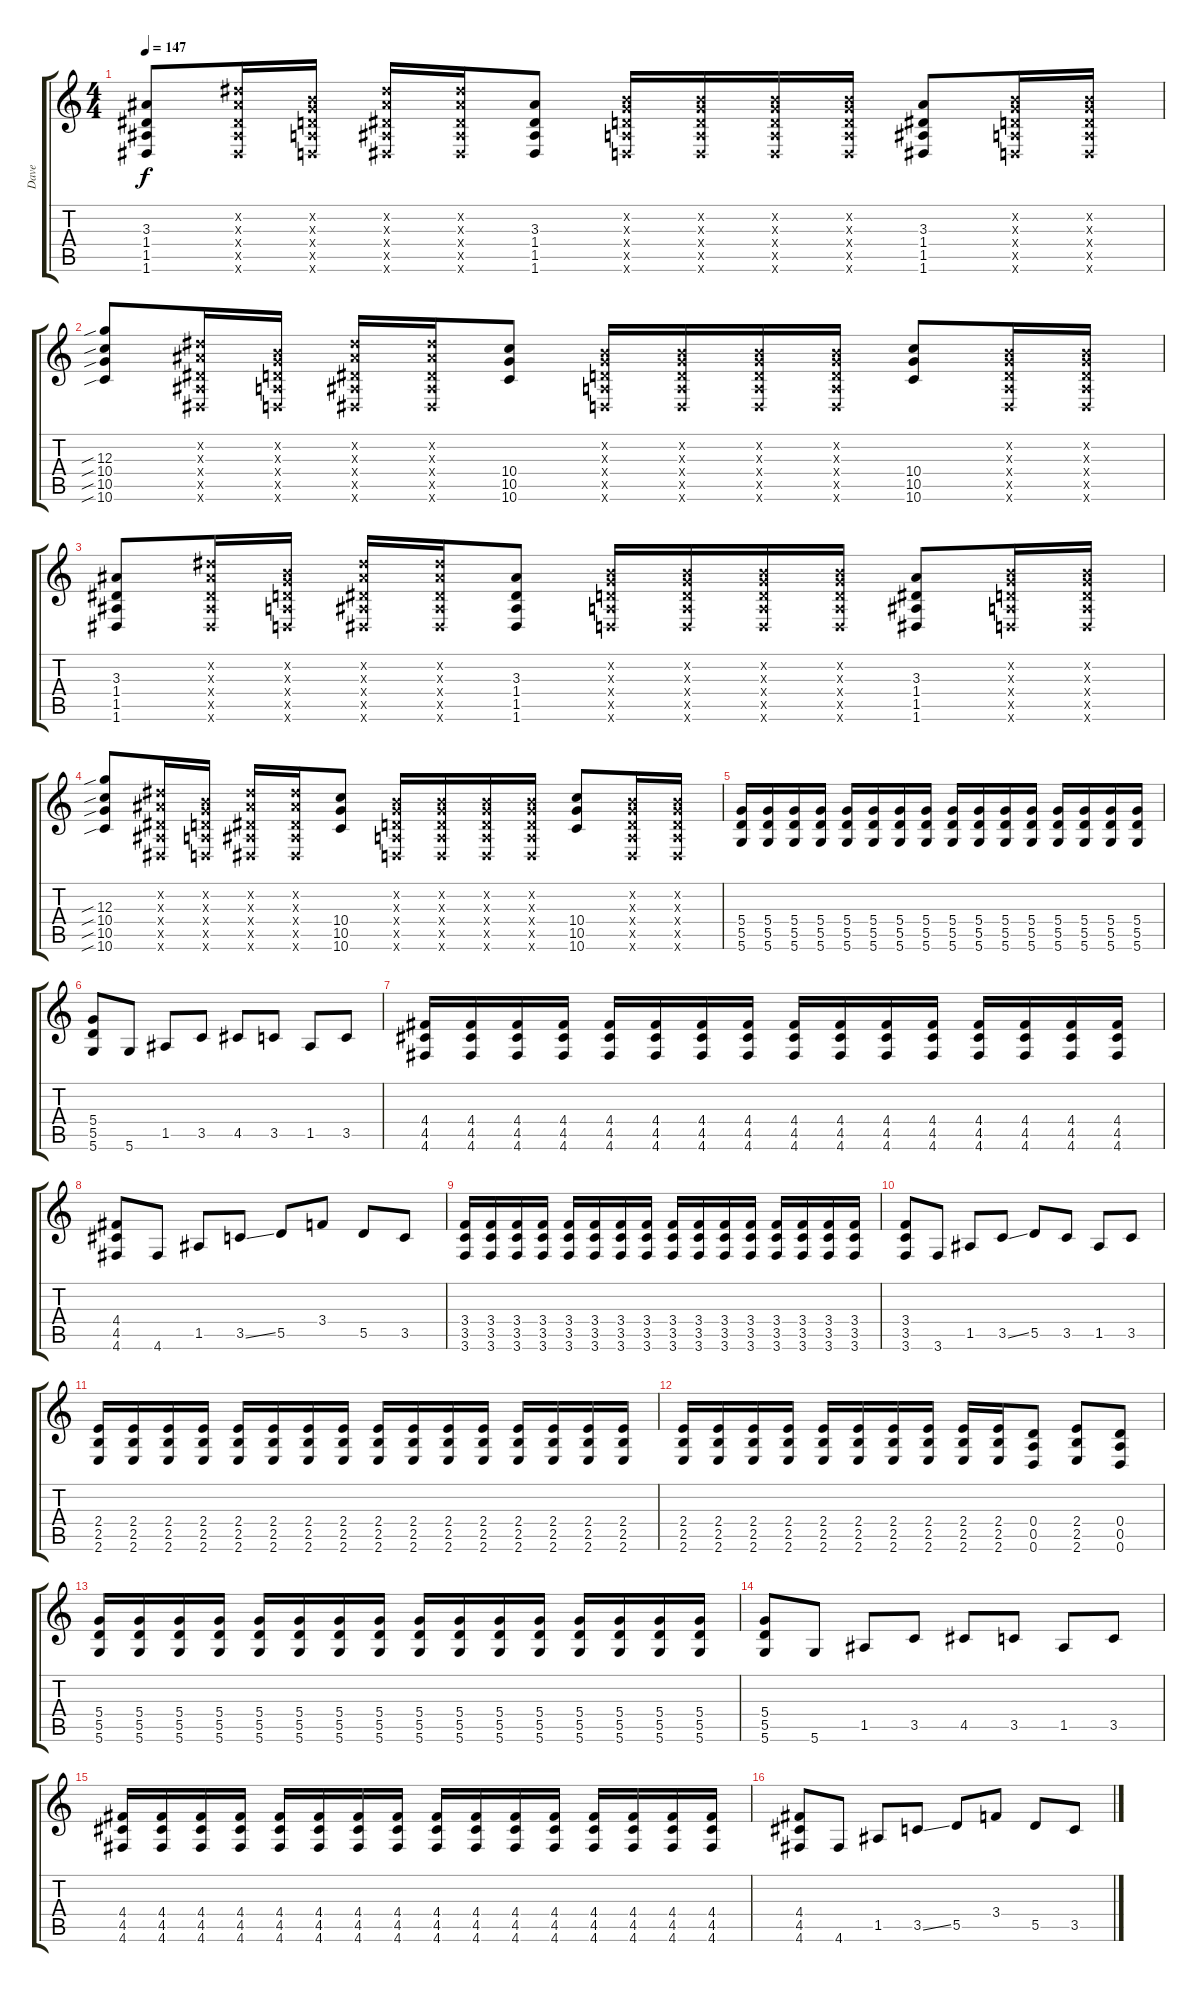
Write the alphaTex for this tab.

\track ("Dave" "Dave") {instrument distortionguitar}
\staff {score tabs}
\tuning (E4 B3 G3 D3 A2 D2) {hide}
\ts (4 4)
\tempo 147
\clef g2
\ks c
(3.3 1.4 1.5 1.6).8{dy f} (4.2{x} 3.3{x} 1.4{x} 1.5{x} 1.6{x}).16 (0.2{x} 0.3{x} 0.4{x} 0.5{x} 0.6{x}).16 (4.2{x} 3.3{x} 1.4{x} 1.5{x} 1.6{x}).16 (4.2{x} 3.3{x} 1.4{x} 1.5{x} 1.6{x}).16 (3.3 1.4 1.5 1.6).8 (0.2{x} 0.3{x} 0.4{x} 0.5{x} 0.6{x}).16 (0.2{x} 0.3{x} 0.4{x} 0.5{x} 0.6{x}).16 (0.2{x} 0.3{x} 0.4{x} 0.5{x} 0.6{x}).16 (0.2{x} 0.3{x} 0.4{x} 0.5{x} 0.6{x}).16 (3.3 1.4 1.5 1.6).8 (0.2{x} 0.3{x} 0.4{x} 0.5{x} 0.6{x}).16 (0.2{x} 0.3{x} 0.4{x} 0.5{x} 0.6{x}).16 |
(12.3{sib} 10.4{sib} 10.5{sib} 10.6{sib}).8 (4.2{x} 3.3{x} 1.4{x} 1.5{x} 1.6{x}).16 (0.2{x} 0.3{x} 0.4{x} 0.5{x} 0.6{x}).16 (4.2{x} 3.3{x} 1.4{x} 1.5{x} 1.6{x}).16 (4.2{x} 3.3{x} 1.4{x} 1.5{x} 1.6{x}).16 (10.4 10.5 10.6).8 (0.2{x} 0.3{x} 0.4{x} 0.5{x} 0.6{x}).16 (0.2{x} 0.3{x} 0.4{x} 0.5{x} 0.6{x}).16 (0.2{x} 0.3{x} 0.4{x} 0.5{x} 0.6{x}).16 (0.2{x} 0.3{x} 0.4{x} 0.5{x} 0.6{x}).16 (10.4 10.5 10.6).8 (0.2{x} 0.3{x} 0.4{x} 0.5{x} 0.6{x}).16 (0.2{x} 0.3{x} 0.4{x} 0.5{x} 0.6{x}).16 |
(3.3 1.4 1.5 1.6).8 (4.2{x} 3.3{x} 1.4{x} 1.5{x} 1.6{x}).16 (0.2{x} 0.3{x} 0.4{x} 0.5{x} 0.6{x}).16 (4.2{x} 3.3{x} 1.4{x} 1.5{x} 1.6{x}).16 (4.2{x} 3.3{x} 1.4{x} 1.5{x} 1.6{x}).16 (3.3 1.4 1.5 1.6).8 (0.2{x} 0.3{x} 0.4{x} 0.5{x} 0.6{x}).16 (0.2{x} 0.3{x} 0.4{x} 0.5{x} 0.6{x}).16 (0.2{x} 0.3{x} 0.4{x} 0.5{x} 0.6{x}).16 (0.2{x} 0.3{x} 0.4{x} 0.5{x} 0.6{x}).16 (3.3 1.4 1.5 1.6).8 (0.2{x} 0.3{x} 0.4{x} 0.5{x} 0.6{x}).16 (0.2{x} 0.3{x} 0.4{x} 0.5{x} 0.6{x}).16 |
(12.3{sib} 10.4{sib} 10.5{sib} 10.6{sib}).8 (4.2{x} 3.3{x} 1.4{x} 1.5{x} 1.6{x}).16 (0.2{x} 0.3{x} 0.4{x} 0.5{x} 0.6{x}).16 (4.2{x} 3.3{x} 1.4{x} 1.5{x} 1.6{x}).16 (4.2{x} 3.3{x} 1.4{x} 1.5{x} 1.6{x}).16 (10.4 10.5 10.6).8 (0.2{x} 0.3{x} 0.4{x} 0.5{x} 0.6{x}).16 (0.2{x} 0.3{x} 0.4{x} 0.5{x} 0.6{x}).16 (0.2{x} 0.3{x} 0.4{x} 0.5{x} 0.6{x}).16 (0.2{x} 0.3{x} 0.4{x} 0.5{x} 0.6{x}).16 (10.4 10.5 10.6).8 (0.2{x} 0.3{x} 0.4{x} 0.5{x} 0.6{x}).16 (0.2{x} 0.3{x} 0.4{x} 0.5{x} 0.6{x}).16 |
(5.4 5.5 5.6).16 (5.4 5.5 5.6).16 (5.4 5.5 5.6).16 (5.4 5.5 5.6).16 (5.4 5.5 5.6).16 (5.4 5.5 5.6).16 (5.4 5.5 5.6).16 (5.4 5.5 5.6).16 (5.4 5.5 5.6).16 (5.4 5.5 5.6).16 (5.4 5.5 5.6).16 (5.4 5.5 5.6).16 (5.4 5.5 5.6).16 (5.4 5.5 5.6).16 (5.4 5.5 5.6).16 (5.4 5.5 5.6).16 |
(5.4 5.5 5.6).8 5.6.8 1.5.8 3.5.8 4.5.8 3.5.8 1.5.8 3.5.8 |
(4.4 4.5 4.6).16 (4.4 4.5 4.6).16 (4.4 4.5 4.6).16 (4.4 4.5 4.6).16 (4.4 4.5 4.6).16 (4.4 4.5 4.6).16 (4.4 4.5 4.6).16 (4.4 4.5 4.6).16 (4.4 4.5 4.6).16 (4.4 4.5 4.6).16 (4.4 4.5 4.6).16 (4.4 4.5 4.6).16 (4.4 4.5 4.6).16 (4.4 4.5 4.6).16 (4.4 4.5 4.6).16 (4.4 4.5 4.6).16 |
(4.4 4.5 4.6).8 4.6.8 1.5.8 3.5{ss}.8 5.5.8 3.4.8 5.5.8 3.5.8 |
(3.4 3.5 3.6).16 (3.4 3.5 3.6).16 (3.4 3.5 3.6).16 (3.4 3.5 3.6).16 (3.4 3.5 3.6).16 (3.4 3.5 3.6).16 (3.4 3.5 3.6).16 (3.4 3.5 3.6).16 (3.4 3.5 3.6).16 (3.4 3.5 3.6).16 (3.4 3.5 3.6).16 (3.4 3.5 3.6).16 (3.4 3.5 3.6).16 (3.4 3.5 3.6).16 (3.4 3.5 3.6).16 (3.4 3.5 3.6).16 |
(3.4 3.5 3.6).8 3.6.8 1.5.8 3.5{ss}.8 5.5.8 3.5.8 1.5.8 3.5.8 |
(2.4 2.5 2.6).16 (2.4 2.5 2.6).16 (2.4 2.5 2.6).16 (2.4 2.5 2.6).16 (2.4 2.5 2.6).16 (2.4 2.5 2.6).16 (2.4 2.5 2.6).16 (2.4 2.5 2.6).16 (2.4 2.5 2.6).16 (2.4 2.5 2.6).16 (2.4 2.5 2.6).16 (2.4 2.5 2.6).16 (2.4 2.5 2.6).16 (2.4 2.5 2.6).16 (2.4 2.5 2.6).16 (2.4 2.5 2.6).16 |
(2.4 2.5 2.6).16 (2.4 2.5 2.6).16 (2.4 2.5 2.6).16 (2.4 2.5 2.6).16 (2.4 2.5 2.6).16 (2.4 2.5 2.6).16 (2.4 2.5 2.6).16 (2.4 2.5 2.6).16 (2.4 2.5 2.6).16 (2.4 2.5 2.6).16 (0.4 0.5 0.6).8 (2.4 2.5 2.6).8 (0.4 0.5 0.6).8 |
(5.4 5.5 5.6).16 (5.4 5.5 5.6).16 (5.4 5.5 5.6).16 (5.4 5.5 5.6).16 (5.4 5.5 5.6).16 (5.4 5.5 5.6).16 (5.4 5.5 5.6).16 (5.4 5.5 5.6).16 (5.4 5.5 5.6).16 (5.4 5.5 5.6).16 (5.4 5.5 5.6).16 (5.4 5.5 5.6).16 (5.4 5.5 5.6).16 (5.4 5.5 5.6).16 (5.4 5.5 5.6).16 (5.4 5.5 5.6).16 |
(5.4 5.5 5.6).8 5.6.8 1.5.8 3.5.8 4.5.8 3.5.8 1.5.8 3.5.8 |
(4.4 4.5 4.6).16 (4.4 4.5 4.6).16 (4.4 4.5 4.6).16 (4.4 4.5 4.6).16 (4.4 4.5 4.6).16 (4.4 4.5 4.6).16 (4.4 4.5 4.6).16 (4.4 4.5 4.6).16 (4.4 4.5 4.6).16 (4.4 4.5 4.6).16 (4.4 4.5 4.6).16 (4.4 4.5 4.6).16 (4.4 4.5 4.6).16 (4.4 4.5 4.6).16 (4.4 4.5 4.6).16 (4.4 4.5 4.6).16 |
(4.4 4.5 4.6).8 4.6.8 1.5.8 3.5{ss}.8 5.5.8 3.4.8 5.5.8 3.5.8
